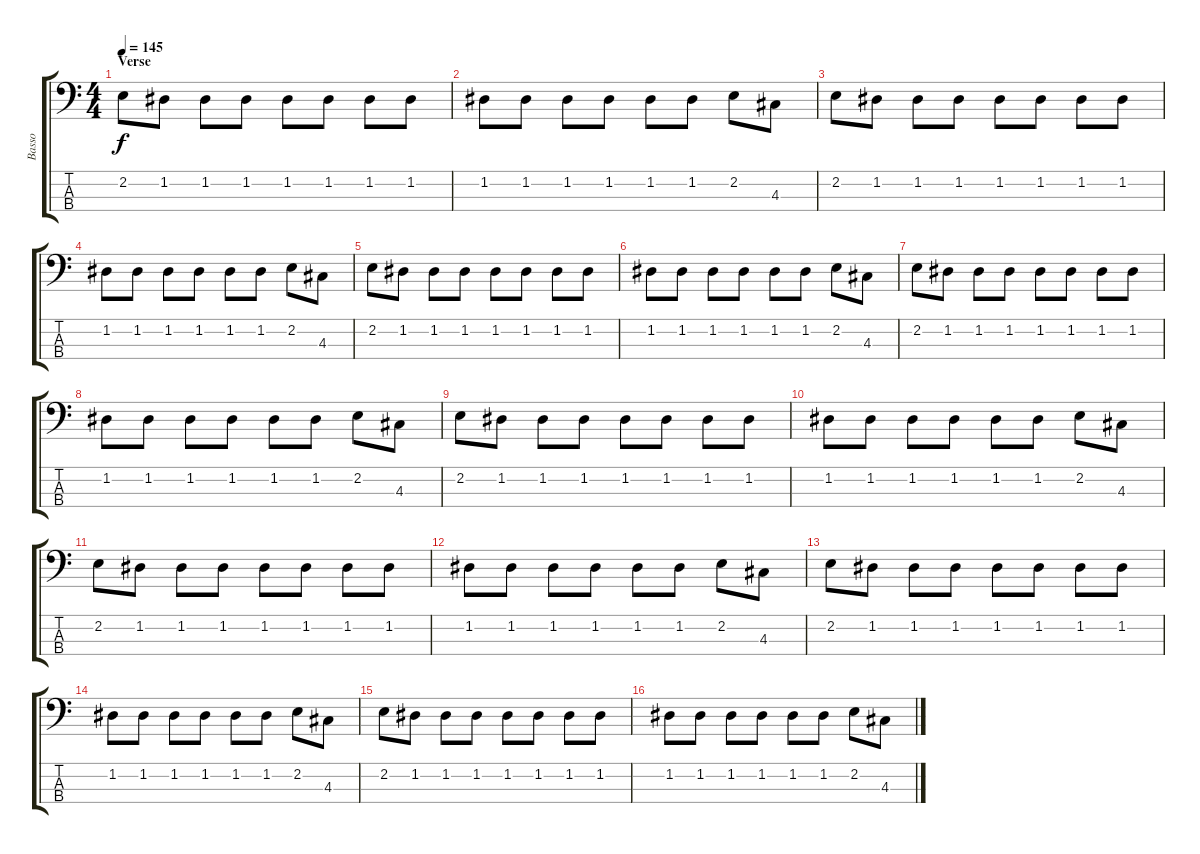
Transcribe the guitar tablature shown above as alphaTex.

\track ("Basso" "Basso") {instrument electricbassfinger}
\staff {score tabs}
\tuning (G2 D2 A1 E1) {hide}
\ts (4 4)
\section ("" "Verse")
\tempo 145
\clef f4
\ks c
2.2.8{dy f} 1.2.8 1.2.8 1.2.8 1.2.8 1.2.8 1.2.8 1.2.8 |
1.2.8 1.2.8 1.2.8 1.2.8 1.2.8 1.2.8 2.2.8 4.3.8 |
2.2.8 1.2.8 1.2.8 1.2.8 1.2.8 1.2.8 1.2.8 1.2.8 |
1.2.8 1.2.8 1.2.8 1.2.8 1.2.8 1.2.8 2.2.8 4.3.8 |
2.2.8 1.2.8 1.2.8 1.2.8 1.2.8 1.2.8 1.2.8 1.2.8 |
1.2.8 1.2.8 1.2.8 1.2.8 1.2.8 1.2.8 2.2.8 4.3.8 |
2.2.8 1.2.8 1.2.8 1.2.8 1.2.8 1.2.8 1.2.8 1.2.8 |
1.2.8 1.2.8 1.2.8 1.2.8 1.2.8 1.2.8 2.2.8 4.3.8 |
2.2.8 1.2.8 1.2.8 1.2.8 1.2.8 1.2.8 1.2.8 1.2.8 |
1.2.8 1.2.8 1.2.8 1.2.8 1.2.8 1.2.8 2.2.8 4.3.8 |
2.2.8 1.2.8 1.2.8 1.2.8 1.2.8 1.2.8 1.2.8 1.2.8 |
1.2.8 1.2.8 1.2.8 1.2.8 1.2.8 1.2.8 2.2.8 4.3.8 |
2.2.8 1.2.8 1.2.8 1.2.8 1.2.8 1.2.8 1.2.8 1.2.8 |
1.2.8 1.2.8 1.2.8 1.2.8 1.2.8 1.2.8 2.2.8 4.3.8 |
2.2.8 1.2.8 1.2.8 1.2.8 1.2.8 1.2.8 1.2.8 1.2.8 |
1.2.8 1.2.8 1.2.8 1.2.8 1.2.8 1.2.8 2.2.8 4.3.8
